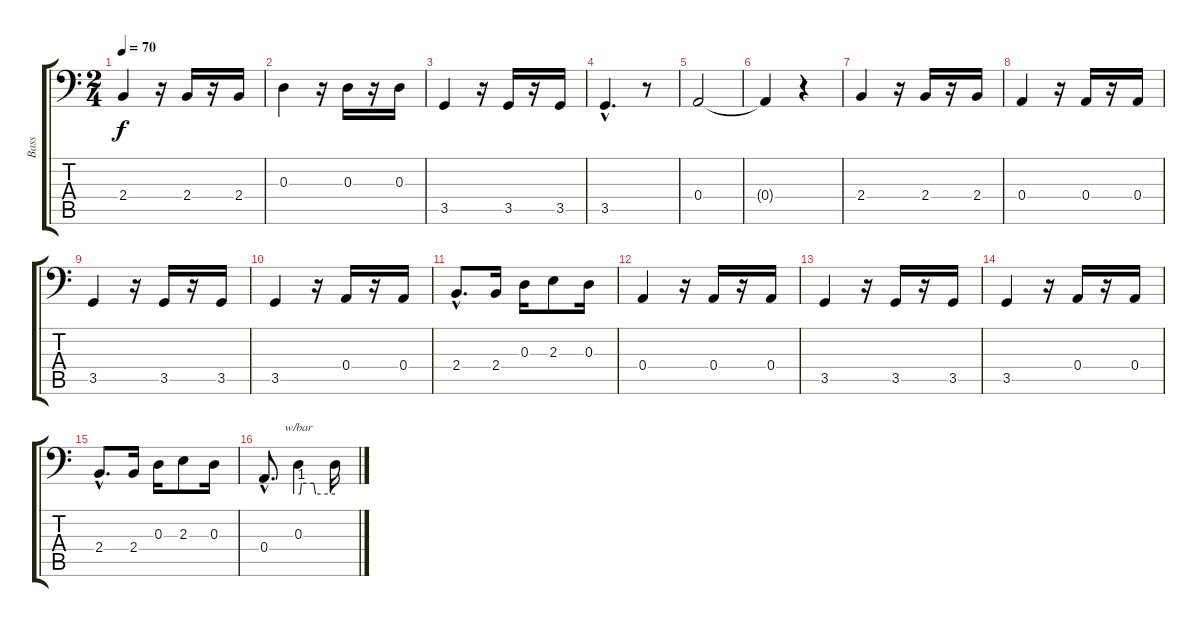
\track ("Bass" "Bass") {instrument fretlessbass}
\staff {score tabs}
\tuning (C3 G2 D2 A1 E1 B0) {hide}
\ts (2 4)
\tempo 70
\clef f4
\ks c
2.4.4{dy f} r.16 2.4.16 r.16 2.4.16 |
0.3.4 r.16 0.3.16 r.16 0.3.16 |
3.5.4 r.16 3.5.16 r.16 3.5.16 |
3.5{hac}.4{d} r.8 |
0.4.2 |
0.4{t}.4 r.4 |
2.4.4 r.16 2.4.16 r.16 2.4.16 |
0.4.4 r.16 0.4.16 r.16 0.4.16 |
3.5.4 r.16 3.5.16 r.16 3.5.16 |
3.5.4 r.16 0.4.16 r.16 0.4.16 |
2.4{hac}.8{d} 2.4.16 0.3.16 2.3.8 0.3.16 |
0.4.4 r.16 0.4.16 r.16 0.4.16 |
3.5.4 r.16 3.5.16 r.16 3.5.16 |
3.5.4 r.16 0.4.16 r.16 0.4.16 |
2.4{hac}.8{d} 2.4.16 0.3.16 2.3.8 0.3.16 |
0.4{hac}.8{d} 0.3.4{tbe (custom default 0 0 3 0 5 4 25 4 28 0 60 0)} 0.3{t}.16
